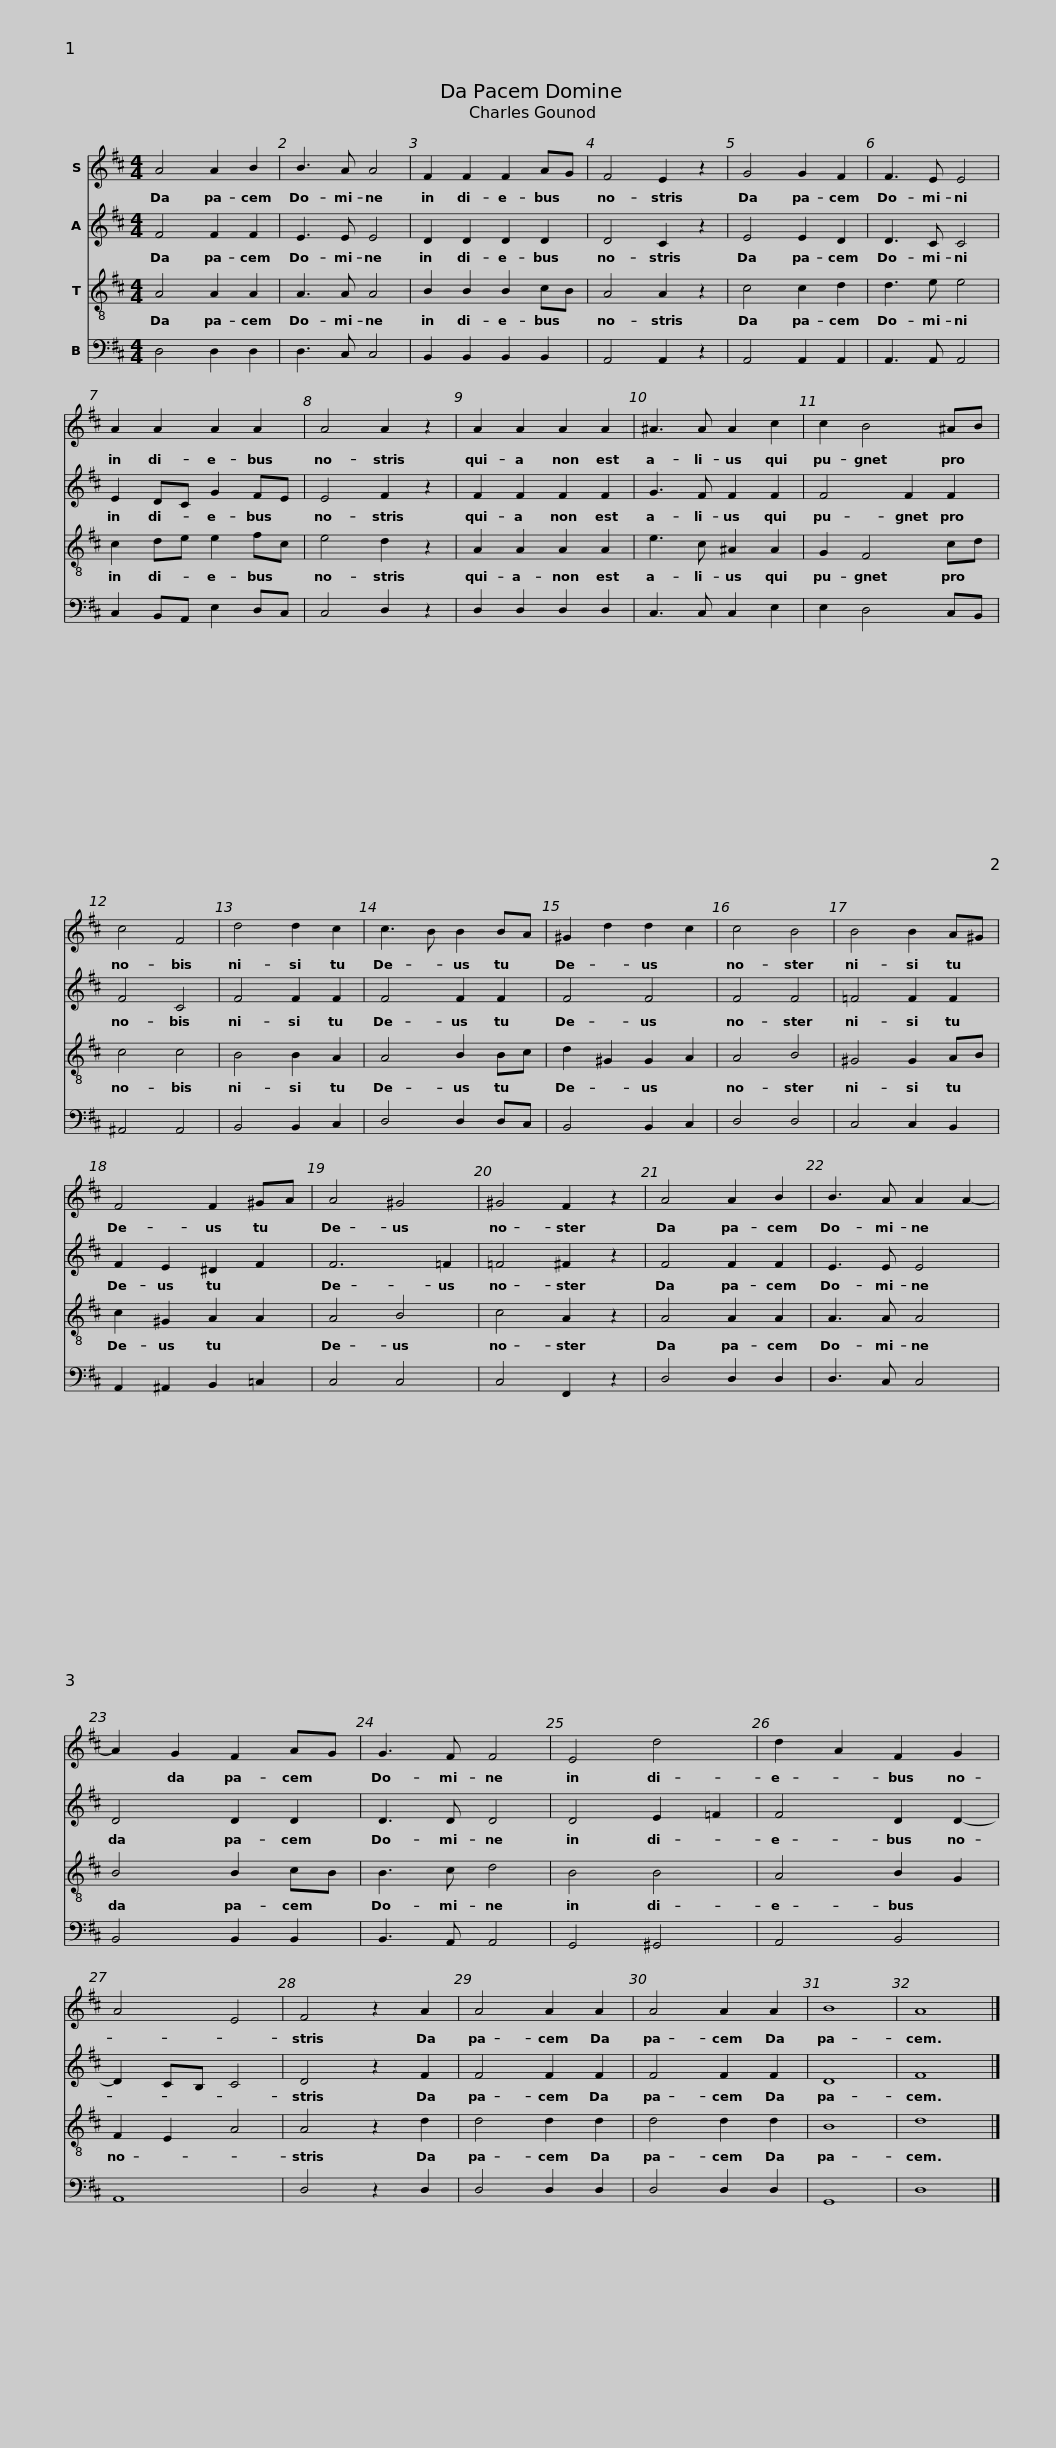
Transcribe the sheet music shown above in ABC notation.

X:1
%%score 1 2 3 4
L:1/8
M:4/4
I:linebreak $
K:D
V:1 treble
V:2 treble
V:3 treble-8
V:4 bass
V:1
 A4 A2 B2 | B3 A A4 | F2 F2 F2 AG | F4 E2 z2 | G4 G2 F2 | %5
 F3 E E4 | A2 A2 A2 A2 | A4 A2 z2 |$ A2 A2 A2 A2 | ^A3 A A2 c2 | %10
 c2 B4 ^AB | c4 F4 | d4 d2 c2 | c3 B B2 BA | ^G2 d2 d2 c2 | %15
 c4 B4 | B4 B2 A^G |$ F4 F2 ^GA | A4 ^G4 | ^G4 F2 z2 | %20
 A4 A2 B2 | B3 A A2 A2- | A2 G2 F2 AG | G3 F F4 | E4 d4 |$ %25
 d2 A2 F2 G2 | A4 E4 | F4 z2 A2 | A4 A2 A2 | A4 A2 A2 | %30
 B8 | A8 |] %32
V:2
 F4 F2 F2 | E3 E E4 | D2 D2 D2 D2 | D4 C2 z2 | E4 E2 D2 | %5
 D3 C C4 | E2 DC G2 FE | E4 F2 z2 |$ F2 F2 F2 F2 | G3 F F2 F2 | %10
 F4 F2 F2 | F4 C4 | F4 F2 F2 | F4 F2 F2 | F4 F4 | %15
 F4 F4 | =F4 F2 F2 |$ F2 E2 ^D2 F2 | F6 =F2 | =F4 ^F2 z2 | %20
 F4 F2 F2 | E3 E E4 | D4 D2 D2 | D3 D D4 | D4 E2 =F2 |$ %25
 F4 D2 D2- | D2 CB, C4 | D4 z2 F2 | F4 F2 F2 | F4 F2 F2 | %30
 D8 | F8 |] %32
V:3
 A4 A2 A2 | A3 A A4 | B2 B2 B2 cB | A4 A2 z2 | c4 c2 d2 | %5
 d3 e e4 | c2 de e2 fc | e4 d2 z2 |$ A2 A2 A2 A2 | e3 c ^A2 A2 | %10
 G2 F4 cd | c4 c4 | B4 B2 A2 | A4 B2 Bc | d2 ^G2 G2 A2 | %15
 A4 B4 | ^G4 G2 AB |$ c2 ^G2 A2 A2 | A4 B4 | c4 A2 z2 | %20
 A4 A2 A2 | A3 A A4 | B4 B2 cB | B3 c d4 | B4 B4 |$ %25
 A4 B2 G2 | F2 E2 A4 | A4 z2 d2 | d4 d2 d2 | d4 d2 d2 | %30
 B8 | d8 |] %32
V:4
 D,4 D,2 D,2 | D,3 C, C,4 | B,,2 B,,2 B,,2 B,,2 | A,,4 A,,2 z2 | A,,4 A,,2 A,,2 | %5
 A,,3 A,, A,,4 | C,2 B,,A,, E,2 D,C, | C,4 D,2 z2 |$ D,2 D,2 D,2 D,2 | C,3 C, C,2 E,2 | %10
 E,2 D,4 C,B,, | ^A,,4 A,,4 | B,,4 B,,2 C,2 | D,4 D,2 D,C, | B,,4 B,,2 C,2 | %15
 D,4 D,4 | C,4 C,2 B,,2 |$ A,,2 ^A,,2 B,,2 =C,2 | C,4 C,4 | C,4 F,,2 z2 | %20
 D,4 D,2 D,2 | D,3 C, C,4 | B,,4 B,,2 B,,2 | B,,3 A,, A,,4 | G,,4 ^G,,4 |$ %25
 A,,4 B,,4 | A,,8 | D,4 z2 D,2 | D,4 D,2 D,2 | D,4 D,2 D,2 | %30
 G,,8 | D,8 |] %32
